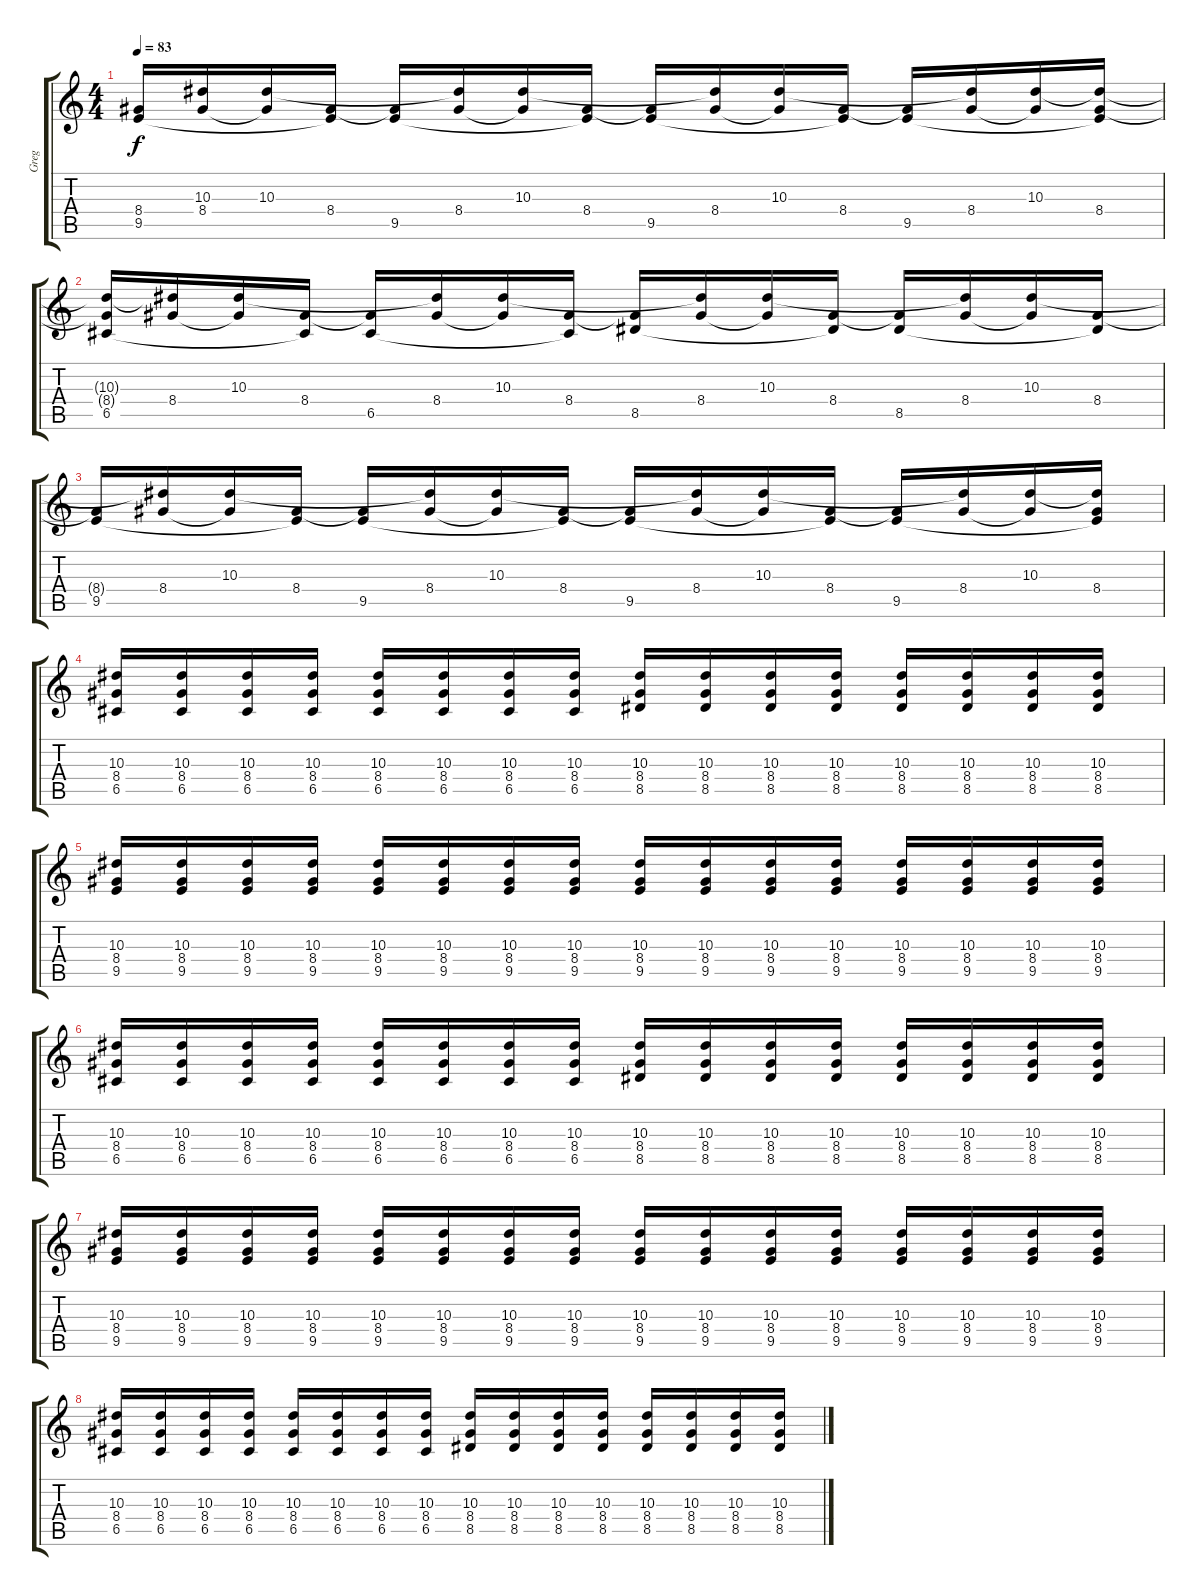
\track ("Greg" "Greg") {instrument distortionguitar}
\staff {score tabs}
\tuning (D4 A3 F3 C3 G2 C2) {hide}
\ts (4 4)
\tempo 83
\clef g2
\ks c
(8.4{t} 9.5).16{dy f} (10.3{t} 8.4).16 (10.3 8.4{t}).16 (8.4 9.5{t}).16 (8.4{t} 9.5).16 (10.3{t} 8.4).16 (10.3 8.4{t}).16 (8.4 9.5{t}).16 (8.4{t} 9.5).16 (10.3{t} 8.4).16 (10.3 8.4{t}).16 (8.4 9.5{t}).16 (8.4{t} 9.5).16 (10.3{t} 8.4).16 (10.3 8.4{t}).16 (10.3{t} 8.4 9.5{t}).16 |
(10.3{t} 8.4{t} 6.5).16 (10.3{t} 8.4).16 (10.3 8.4{t}).16 (8.4 6.5{t}).16 (8.4{t} 6.5).16 (10.3{t} 8.4).16 (10.3 8.4{t}).16 (8.4 6.5{t}).16 (8.4{t} 8.5).16 (10.3{t} 8.4).16 (10.3 8.4{t}).16 (8.4 8.5{t}).16 (8.4{t} 8.5).16 (10.3{t} 8.4).16 (10.3 8.4{t}).16 (8.4 8.5{t}).16 |
(8.4{t} 9.5).16 (10.3{t} 8.4).16 (10.3 8.4{t}).16 (8.4 9.5{t}).16 (8.4{t} 9.5).16 (10.3{t} 8.4).16 (10.3 8.4{t}).16 (8.4 9.5{t}).16 (8.4{t} 9.5).16 (10.3{t} 8.4).16 (10.3 8.4{t}).16 (8.4 9.5{t}).16 (8.4{t} 9.5).16 (10.3{t} 8.4).16 (10.3 8.4{t}).16 (10.3{t} 8.4 9.5{t}).16 |
(10.3 8.4 6.5).16 (10.3 8.4 6.5).16 (10.3 8.4 6.5).16 (10.3 8.4 6.5).16 (10.3 8.4 6.5).16 (10.3 8.4 6.5).16 (10.3 8.4 6.5).16 (10.3 8.4 6.5).16 (10.3 8.4 8.5).16 (10.3 8.4 8.5).16 (10.3 8.4 8.5).16 (10.3 8.4 8.5).16 (10.3 8.4 8.5).16 (10.3 8.4 8.5).16 (10.3 8.4 8.5).16 (10.3 8.4 8.5).16 |
(10.3 8.4 9.5).16 (10.3 8.4 9.5).16 (10.3 8.4 9.5).16 (10.3 8.4 9.5).16 (10.3 8.4 9.5).16 (10.3 8.4 9.5).16 (10.3 8.4 9.5).16 (10.3 8.4 9.5).16 (10.3 8.4 9.5).16 (10.3 8.4 9.5).16 (10.3 8.4 9.5).16 (10.3 8.4 9.5).16 (10.3 8.4 9.5).16 (10.3 8.4 9.5).16 (10.3 8.4 9.5).16 (10.3 8.4 9.5).16 |
(10.3 8.4 6.5).16 (10.3 8.4 6.5).16 (10.3 8.4 6.5).16 (10.3 8.4 6.5).16 (10.3 8.4 6.5).16 (10.3 8.4 6.5).16 (10.3 8.4 6.5).16 (10.3 8.4 6.5).16 (10.3 8.4 8.5).16 (10.3 8.4 8.5).16 (10.3 8.4 8.5).16 (10.3 8.4 8.5).16 (10.3 8.4 8.5).16 (10.3 8.4 8.5).16 (10.3 8.4 8.5).16 (10.3 8.4 8.5).16 |
(10.3 8.4 9.5).16 (10.3 8.4 9.5).16 (10.3 8.4 9.5).16 (10.3 8.4 9.5).16 (10.3 8.4 9.5).16 (10.3 8.4 9.5).16 (10.3 8.4 9.5).16 (10.3 8.4 9.5).16 (10.3 8.4 9.5).16 (10.3 8.4 9.5).16 (10.3 8.4 9.5).16 (10.3 8.4 9.5).16 (10.3 8.4 9.5).16 (10.3 8.4 9.5).16 (10.3 8.4 9.5).16 (10.3 8.4 9.5).16 |
(10.3 8.4 6.5).16 (10.3 8.4 6.5).16 (10.3 8.4 6.5).16 (10.3 8.4 6.5).16 (10.3 8.4 6.5).16 (10.3 8.4 6.5).16 (10.3 8.4 6.5).16 (10.3 8.4 6.5).16 (10.3 8.4 8.5).16 (10.3 8.4 8.5).16 (10.3 8.4 8.5).16 (10.3 8.4 8.5).16 (10.3 8.4 8.5).16 (10.3 8.4 8.5).16 (10.3 8.4 8.5).16 (10.3 8.4 8.5).16
